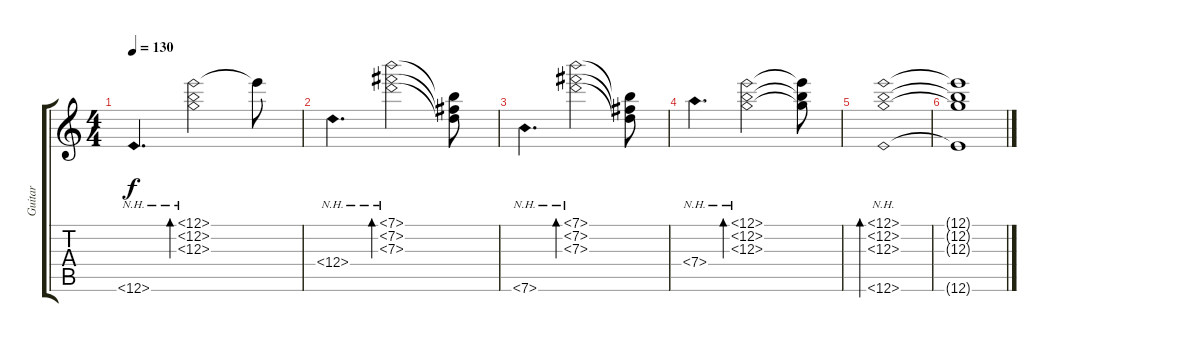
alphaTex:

\track ("Guitar" "Guitar") {instrument acousticguitarnylon}
\staff {score tabs}
\tuning (E4 B3 G3 D3 A2 E2) {hide}
\ts (4 4)
\tempo 130
\clef g2
\ks c
12.6{nh}.4{d dy f} (12.1{nh} 12.2{nh} 12.3{nh}).2{bd 120} 12.1{t}.8 |
12.4{nh}.4{d} (7.1{nh} 7.2{nh} 7.3{nh}).2{bd 120} (7.1{t} 7.2{t} 7.3{t}).8 |
7.6{nh}.4{d} (7.1{nh} 7.2{nh} 7.3{nh}).2{bd 120} (7.1{t} 7.2{t} 7.3{t}).8 |
7.4{nh}.4{d} (12.1{nh} 12.2{nh} 12.3{nh}).2{bd 120} (12.1{t} 12.2{t} 12.3{t}).8 |
(12.1{nh} 12.2{nh} 12.3{nh} 12.6{nh}).1{bd 120} |
(12.1{t} 12.2{t} 12.3{t} 12.6{t}).1
